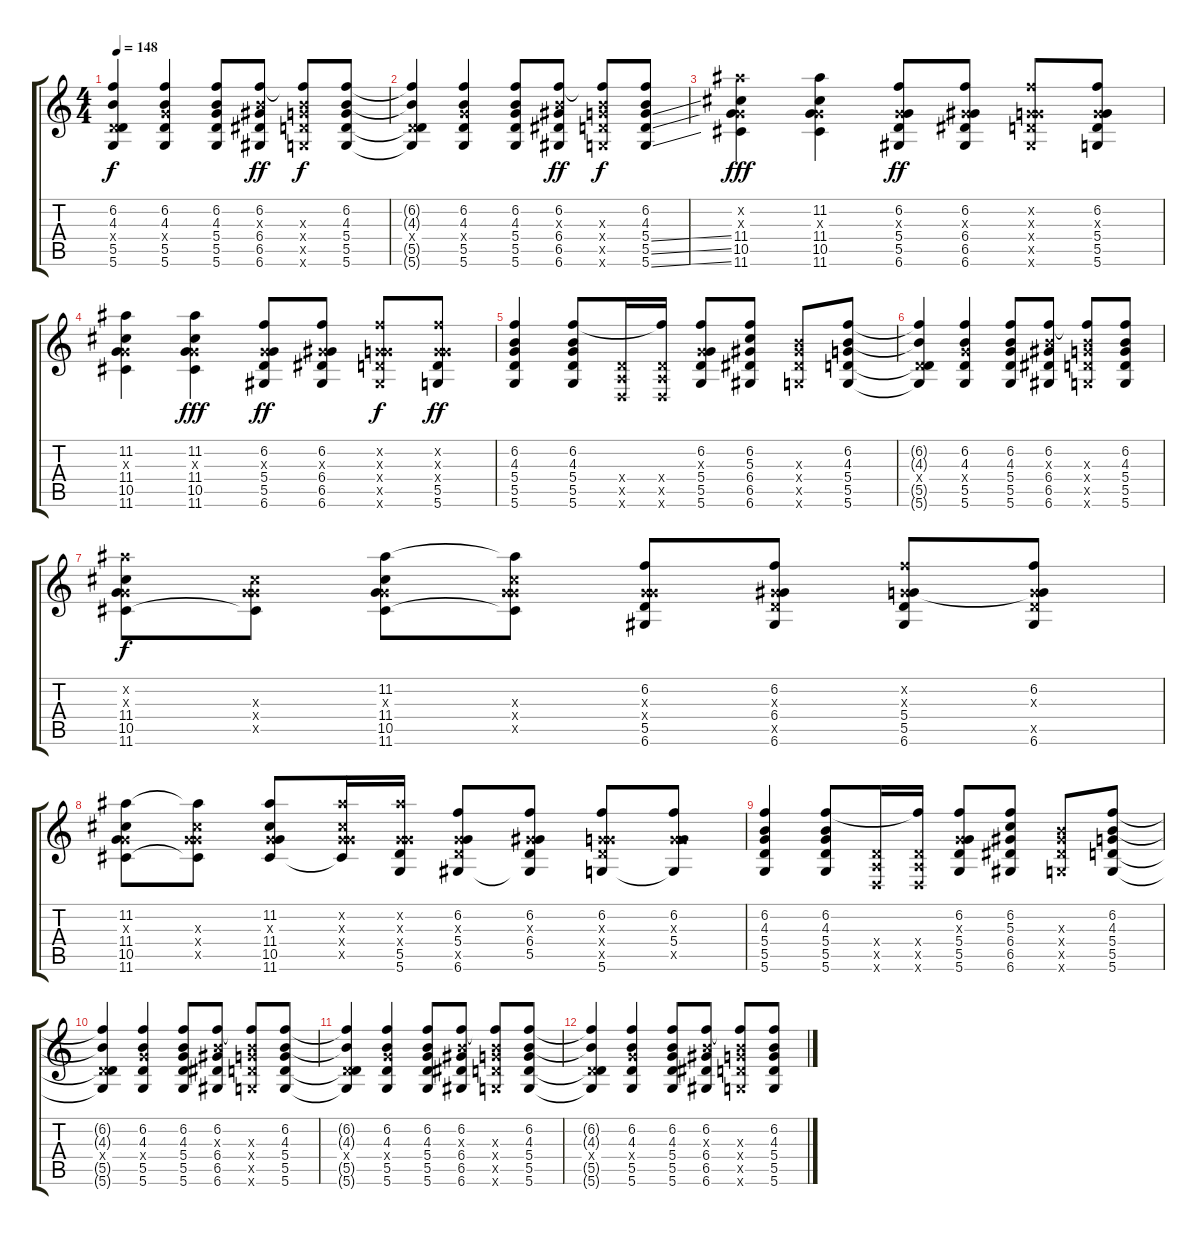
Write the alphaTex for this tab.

\track "" {instrument electricguitarjazz}
\staff {score tabs}
\tuning (E4 B3 G3 D3 A2 D2) {hide}
\ts (4 4)
\tempo 148
\clef g2
\ks c
(6.2{t} 4.3{t} 0.4{x} 5.5{t} 5.6{t}).4{dy f} (6.2 4.3 5.4{x} 5.5 5.6).4 (6.2 4.3 5.4 5.5 5.6).8 (6.2 4.3{x} 6.4 6.5 6.6).8{dy ff} (6.2{t} 4.3{x} 5.4{x} 5.5{x} 5.6{x}).8{dy f} (6.2 4.3 5.4 5.5 5.6).8 |
(6.2{t} 4.3{t} 0.4{x} 5.5{t} 5.6{t}).4 (6.2 4.3 5.4{x} 5.5 5.6).4 (6.2 4.3 5.4 5.5 5.6).8 (6.2 4.3{x} 6.4 6.5 6.6).8{dy ff} (6.2{t} 4.3{x} 5.4{x} 5.5{x} 5.6{x}).8{dy f} (6.2 4.3 5.4{ss} 5.5{ss} 5.6{ss}).8 |
(11.2{x} 0.3{x} 11.4 10.5 11.6).4{dy fff instrument acousticguitarsteel} (11.2 0.3{x} 11.4 10.5 11.6).4 (6.2 0.3{x} 5.4 5.5 6.6).8{dy ff} (6.2 0.3{x} 6.4 6.5 6.6).8 (6.2{x} 0.3{x} 5.4{x} 5.5{x} 6.6{x}).8 (6.2 0.3{x} 5.4 5.5 5.6).8 |
(11.2 0.3{x} 11.4 10.5 11.6).4 (11.2 0.3{x} 11.4 10.5 11.6).4{dy fff} (6.2 0.3{x} 5.4 5.5 6.6).8{dy ff} (6.2 0.3{x} 6.4 6.5 6.6).8 (6.2{x} 0.3{x} 5.4{x} 5.5{x} 6.6{x}).8{dy f} (6.2{x} 0.3{x} 5.4{x} 5.5 5.6).8{dy ff} |
(6.2 4.3 5.4 5.5 5.6).4 (6.2 4.3 5.4 5.5 5.6).8 (0.4{x} 0.5{x} 0.6{x}).16 (6.2{t} 0.4{x} 0.5{x} 0.6{x}).16 (6.2 0.3{x} 5.4 5.5 5.6).8 (6.2 5.3 6.4 6.5 6.6).8 (4.3{x} 6.4{x} 6.5{x} 5.6{x}).8 (6.2 4.3 5.4 5.5 5.6).8 |
(6.2{t} 4.3{t} 0.4{x} 5.5{t} 5.6{t}).4 (6.2 4.3 5.4{x} 5.5 5.6).4 (6.2 4.3 5.4 5.5 5.6).8 (6.2 4.3{x} 6.4 6.5 6.6).8 (6.2{t} 4.3{x} 5.4{x} 5.5{x} 5.6{x}).8 (6.2 4.3 5.4 5.5 5.6).8 |
(11.2{x} 0.3{x} 11.4 10.5 11.6).8{dy f} (0.3{x} 11.4{x} 10.5{x} 11.6{t}).8 (11.2 0.3{x} 11.4 10.5 11.6).8 (11.2{t} 0.3{x} 11.4{x} 10.5{x} 11.6{t}).8 (6.2 0.3{x} 5.4{x} 5.5 6.6).8 (6.2 0.3{x} 6.4 5.5{x} 6.6).8 (6.2{x} 0.3{x} 5.4 5.5 6.6).8 (6.2 0.3{x} 5.4{t} 5.5{x} 6.6).8 |
(11.2 0.3{x} 11.4 10.5 11.6).8 (11.2{t} 0.3{x} 11.4{x} 10.5{x} 11.6{t}).8 (11.2 0.3{x} 11.4 10.5 11.6).8 (11.2{x} 0.3{x} 11.4{x} 10.5{x} 11.6{t}).16 (11.2{x} 0.3{x} 5.4{x} 5.5 5.6).16 (6.2 0.3{x} 5.4 5.5{x} 6.6).8 (6.2 0.3{x} 6.4 5.5 6.6{t}).8 (6.2 0.3{x} 5.4{x} 5.5{x} 5.6).8 (6.2 0.3{x} 5.4 10.5{x} 5.6{t}).8 |
(6.2 4.3 5.4 5.5 5.6).4 (6.2 4.3 5.4 5.5 5.6).8 (0.4{x} 0.5{x} 0.6{x}).16 (6.2{t} 0.4{x} 0.5{x} 0.6{x}).16 (6.2 0.3{x} 5.4 5.5 5.6).8 (6.2 5.3 6.4 6.5 6.6).8 (4.3{x} 6.4{x} 6.5{x} 5.6{x}).8 (6.2 4.3 5.4 5.5 5.6).8 |
(6.2{t} 4.3{t} 0.4{x} 5.5{t} 5.6{t}).4 (6.2 4.3 5.4{x} 5.5 5.6).4 (6.2 4.3 5.4 5.5 5.6).8 (6.2 4.3{x} 6.4 6.5 6.6).8 (6.2{t} 4.3{x} 5.4{x} 5.5{x} 5.6{x}).8 (6.2 4.3 5.4 5.5 5.6).8 |
(6.2{t} 4.3{t} 0.4{x} 5.5{t} 5.6{t}).4 (6.2 4.3 5.4{x} 5.5 5.6).4 (6.2 4.3 5.4 5.5 5.6).8 (6.2 4.3{x} 6.4 6.5 6.6).8 (6.2{t} 4.3{x} 5.4{x} 5.5{x} 5.6{x}).8 (6.2 4.3 5.4 5.5 5.6).8 |
(6.2{t} 4.3{t} 0.4{x} 5.5{t} 5.6{t}).4 (6.2 4.3 5.4{x} 5.5 5.6).4 (6.2 4.3 5.4 5.5 5.6).8 (6.2 4.3{x} 6.4 6.5 6.6).8 (6.2{t} 4.3{x} 5.4{x} 5.5{x} 5.6{x}).8 (6.2 4.3 5.4 5.5 5.6).8
